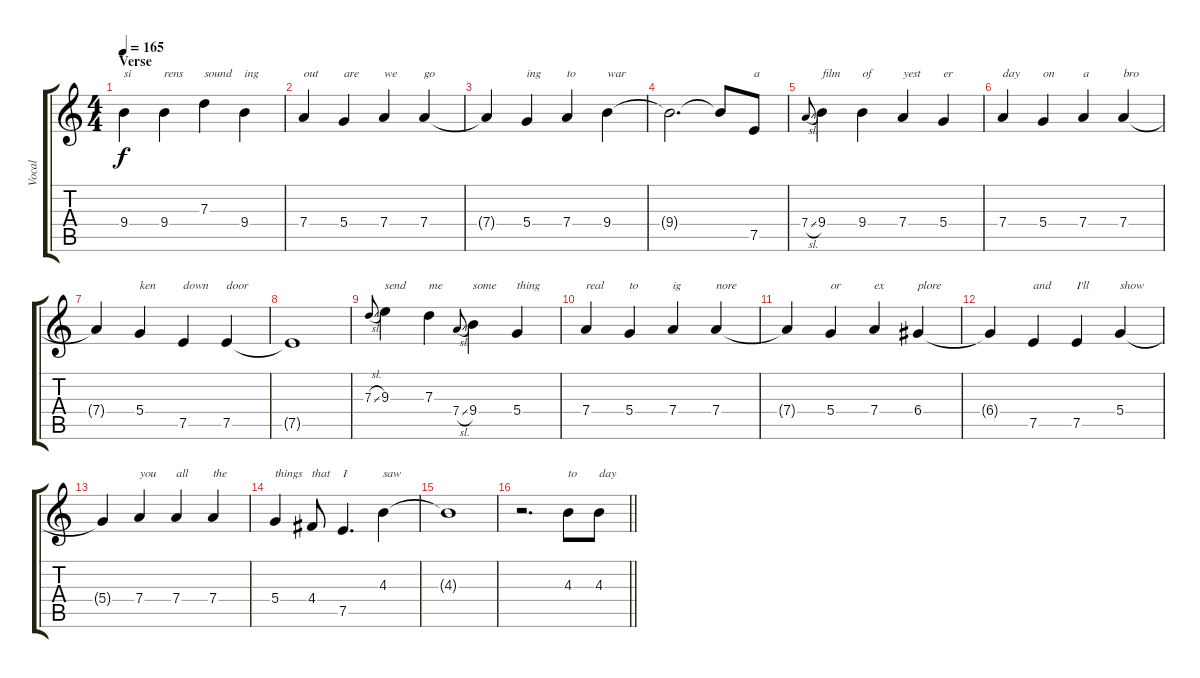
\track ("Vocal" "Vocal") {instrument acousticguitarnylon}
\staff {score tabs}
\tuning (E4 B3 G3 D3 A2 E2) {hide}
\ts (4 4)
\section ("" "Verse")
\tempo 165
\clef g2
\ks c
9.4.4{txt "si" dy f} 9.4.4{txt "rens"} 7.3.4{txt "sound"} 9.4.4{txt "ing"} |
7.4.4{txt "out"} 5.4.4{txt "are"} 7.4.4{txt "we"} 7.4.4{txt "go"} |
7.4{t}.4 5.4.4{txt "ing"} 7.4.4{txt "to"} 9.4.4{txt "war"} |
9.4{t}.2{d} 9.4{t}.8 7.5.8{txt "a"} |
7.4{sl}.8{gr onbeat} 9.4.4{txt "film"} 9.4.4{txt "of"} 7.4.4{txt "yest"} 5.4.4{txt "er"} |
7.4.4{txt "day"} 5.4.4{txt "on"} 7.4.4{txt "a"} 7.4.4{txt "bro"} |
7.4{t}.4 5.4.4{txt "ken"} 7.5.4{txt "down"} 7.5.4{txt "door"} |
7.5{t}.1 |
7.3{sl}.8{gr onbeat} 9.3.4{txt "send"} 7.3.4{txt "me"} 7.4{sl}.8{gr onbeat} 9.4.4{txt "some"} 5.4.4{txt "thing"} |
7.4.4{txt "real"} 5.4.4{txt "to"} 7.4.4{txt "ig"} 7.4.4{txt "nore"} |
7.4{t}.4 5.4.4{txt "or"} 7.4.4{txt "ex"} 6.4.4{txt "plore"} |
6.4{t}.4 7.5.4{txt "and"} 7.5.4{txt "I'll"} 5.4.4{txt "show"} |
5.4{t}.4 7.4.4{txt "you"} 7.4.4{txt "all"} 7.4.4{txt "the"} |
5.4.4{txt "things"} 4.4.8{txt "that"} 7.5.4{d txt "I"} 4.3.4{txt "saw"} |
4.3{t}.1 |
\barLineRight lightlight
r.2{d} 4.3.8{txt "to"} 4.3.8{txt "day"}
